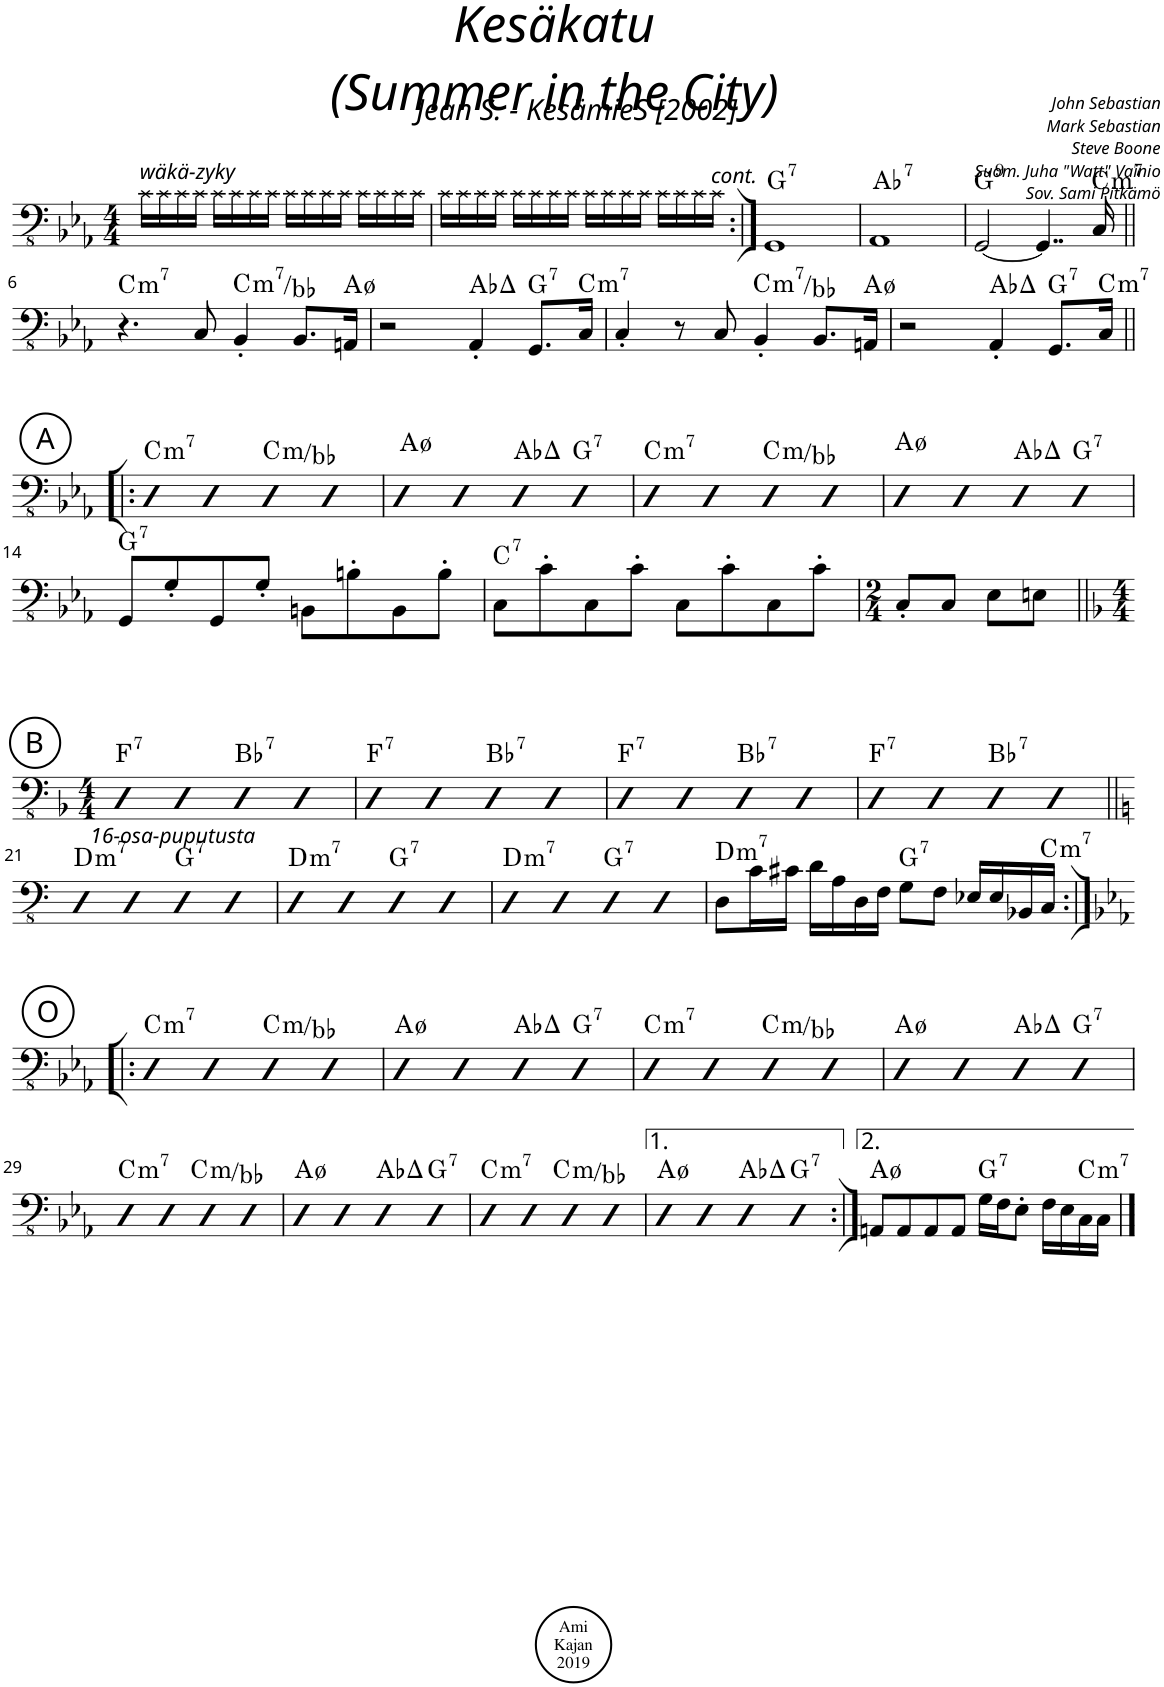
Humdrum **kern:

**kern	**harte
*part1	*part1
*staff1	*
*I"Acoustic Bass	*
*I'Bass	*
*clefFv4	*
*k[b-e-a-]	*
*M4/4	*
=1	=1
!LO:TX:a:i:t=wäkä-zyky	!
16C!\LL	.
16C!\	.
16C!\	.
16C!\JJ	.
16C!\LL	.
16C!\	.
16C!\	.
16C!\JJ	.
16C!\LL	.
16C!\	.
16C!\	.
16C!\JJ	.
16C!\LL	.
16C!\	.
16C!\	.
16C!\JJ	.
=2	=2
16C!\LL	.
16C!\	.
16C!\	.
16C!\JJ	.
16C!\LL	.
16C!\	.
16C!\	.
16C!\JJ	.
16C!\LL	.
16C!\	.
16C!\	.
16C!\JJ	.
16C!\LL	.
16C!\	.
16C!\	.
!LO:TX:a:i:t=cont.	!
16C!\JJ	.
=3:|!	=3:|!
!	!LO:H:kt=7
1GGG	G:7
=4	=4
!	!LO:H:kt=7
1AAA-	Ab:7
=5	=5
!	!LO:H:kt=9
[2GGG/	G:9
4..GGG/]	.
!	!LO:H:kt=m7
16CC/	C:min7
!!LO:LB:g=z
=6||	=6||
!	!LO:H:kt=m7
4.r	C:min7
8CC/	.
!	!LO:H:kt=m7
4BBB-'/	C:min7/b7
8.BBB-/L	.
16AAAn/Jk	A:hdim7
=7	=7
2r	.
4AAA-'/	Ab:maj
!	!LO:H:kt=7
8.GGG/L	G:7
!	!LO:H:kt=m7
16CC/Jk	C:min7
=8	=8
4CC'/	.
8r	.
8CC/	.
!	!LO:H:kt=m7
4BBB-'/	C:min7/b7
8.BBB-/L	.
16AAAn/Jk	A:hdim7
=9	=9
2r	.
4AAA-'/	Ab:maj
!	!LO:H:kt=7
8.GGG/L	G:7
!	!LO:H:kt=m7
16CC/Jk	C:min7
!!LO:LB:g=z
!!LO:REH:place=s1:a:cj:enc=circle:fs=14:t=A
=10!|:	=10!|:
!	!LO:H:kt=m7
4DD	C:min7
4DD	.
!	!LO:H:kt=m
4DD	C:min/b7
4DD	.
=11	=11
4DD	A:hdim7
4DD	.
4DD	Ab:maj
!	!LO:H:kt=7
4DD	G:7
=12	=12
!	!LO:H:kt=m7
4DD	C:min7
4DD	.
!	!LO:H:kt=m
4DD	C:min/b7
4DD	.
=13	=13
4DD	A:hdim7
4DD	.
4DD	Ab:maj
!	!LO:H:kt=7
4DD	G:7
!!LO:LB:g=z
=14	=14
!	!LO:H:kt=7
8GGG/L	G:7
8GG'/	.
8GGG/	.
8GG'/J	.
8BBBn\L	.
8BBn'\	.
8BBB\	.
8BB'\J	.
=15	=15
!	!LO:H:kt=7
8CC\L	C:7
8C'\	.
8CC\	.
8C'\J	.
8CC\L	.
8C'\	.
8CC\	.
8C'\J	.
=16	=16
*M2/4	*
8CC'/L	.
8CC/J	.
8EE-\L	.
8EEn\J	.
!!LO:LB:g=z
!!LO:REH:place=s1:a:cj:enc=circle:fs=14:t=B
=17||	=17||
*k[b-]	*
*M4/4	*
!LO:TX:b:i:t=16-osa-puputusta	!LO:H:kt=7
4DD	F:7
4DD	.
!	!LO:H:kt=7
4DD	Bb:7
4DD	.
=18	=18
!	!LO:H:kt=7
4DD	F:7
4DD	.
!	!LO:H:kt=7
4DD	Bb:7
4DD	.
=19	=19
!	!LO:H:kt=7
4DD	F:7
4DD	.
!	!LO:H:kt=7
4DD	Bb:7
4DD	.
=20	=20
!	!LO:H:kt=7
4DD	F:7
4DD	.
!	!LO:H:kt=7
4DD	Bb:7
4DD	.
!!LO:LB:g=z
=21||	=21||
*k[]	*
!	!LO:H:kt=m7
4DD	D:min7
4DD	.
!	!LO:H:kt=7
4DD	G:7
4DD	.
=22	=22
!	!LO:H:kt=m7
4DD	D:min7
4DD	.
!	!LO:H:kt=7
4DD	G:7
4DD	.
=23	=23
!	!LO:H:kt=m7
4DD	D:min7
4DD	.
!	!LO:H:kt=7
4DD	G:7
4DD	.
=24	=24
!	!LO:H:kt=m7
8DD\L	D:min7
16C\L	.
16C#X\JJ	.
16D\LL	.
16AA\	.
16DD\	.
16FF\JJ	.
!	!LO:H:kt=7
8GG\L	G:7
8FF\J	.
16EE-X/LL	.
16EE-/	.
16BBB-X/	.
!	!LO:H:kt=m7
16CC/JJ	C:min7
!!LO:LB:g=z
!!LO:REH:place=s1:a:cj:enc=circle:fs=14:t=O
=25:|!|:	=25:|!|:
*k[b-e-a-]	*
!	!LO:H:kt=m7
4DD	C:min7
4DD	.
!	!LO:H:kt=m
4DD	C:min/b7
4DD	.
=26	=26
4DD	A:hdim7
4DD	.
4DD	Ab:maj
!	!LO:H:kt=7
4DD	G:7
=27	=27
!	!LO:H:kt=m7
4DD	C:min7
4DD	.
!	!LO:H:kt=m
4DD	C:min/b7
4DD	.
=28	=28
4DD	A:hdim7
4DD	.
4DD	Ab:maj
!	!LO:H:kt=7
4DD	G:7
!!LO:LB:g=z
=29	=29
!	!LO:H:kt=m7
4DD	C:min7
4DD	.
!	!LO:H:kt=m
4DD	C:min/b7
4DD	.
=30	=30
4DD	A:hdim7
4DD	.
4DD	Ab:maj
!	!LO:H:kt=7
4DD	G:7
=31	=31
!	!LO:H:kt=m7
4DD	C:min7
4DD	.
!	!LO:H:kt=m
4DD	C:min/b7
4DD	.
=32	=32
4DD	A:hdim7
4DD	.
4DD	Ab:maj
!	!LO:H:kt=7
4DD	G:7
=33:|!	=33:|!
8AAAn/L	A:hdim7
8AAA/	.
8AAA/	.
8AAA/J	.
!	!LO:H:kt=7
16GG\LL	G:7
16FF\J	.
8EE-'\J	.
16FF\LL	.
16EE-\	.
!	!LO:H:kt=m7
16CC\	C:min7
16CC\JJ	.
==	==
*-	*-
